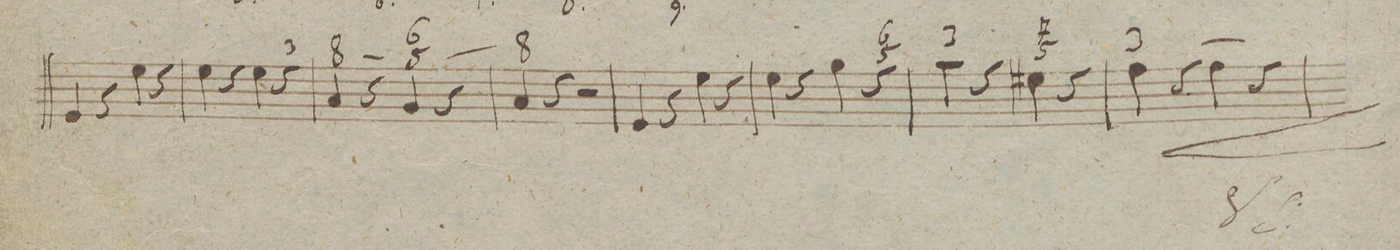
**kern	**fba	**dynam
*I"Organo	*	*
*clefF4	*	*
*k[]	*	*
*met(c|)	*	*
*M2/2	*	*
4GG/	.	.
4r	.	.
4G\	.	.
4r	.	.
=106	=106	=106
4G\	.	.
4r	.	.
4G\	.	.
4r	3	.
=107	=107	=107
4C/	8	.
4r	_	.
4BB/	6 5	.
4r	_	.
=108	=108	=108
4C/	8	.
4r	.	.
2r	.	.
=109	=109	=109
4GG/	.	.
4r	.	.
4G\	.	.
4r	.	.
=110	=110	=110
4G\	.	.
4r	.	.
4B\	.	.
4r	6 5	.
=111	=111	=111
4c\	3	.
4r	.	.
4G#X\	7 5	.
4r	.	.
=112	=112	=112
4A\	3	.
4r	.	<
4A\	_	.
4r	.	.
.	.	[[
=113	=113	=113
*-	*-	*-
